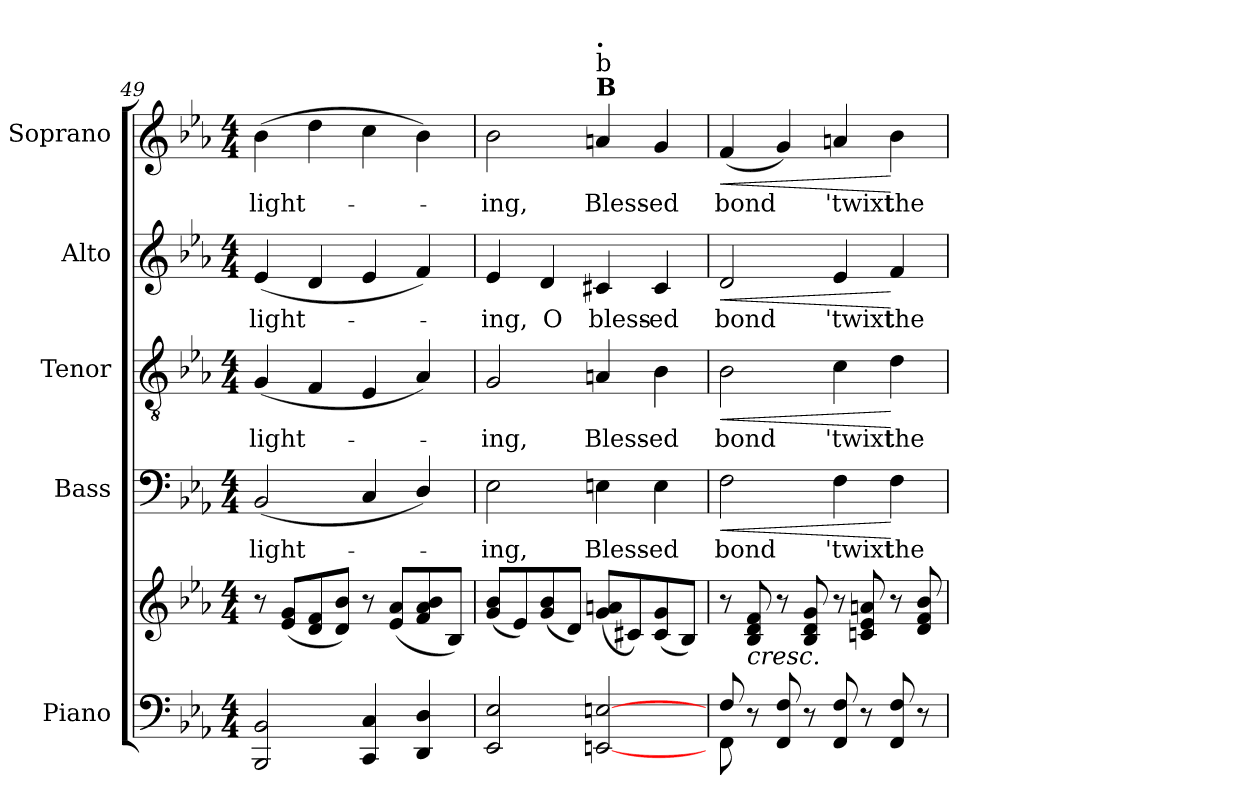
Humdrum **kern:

**kern	**kern	**kern	**text	**dynam	**kern	**text	**dynam	**kern	**text	**dynam	**kern	**text	**dynam
*part5	*part5	*part4	*part4	*part4	*part3	*part3	*part3	*part2	*part2	*part2	*part1	*part1	*part1
*staff6	*staff5	*staff4	*staff4	*staff4	*staff3	*staff3	*staff3	*staff2	*staff2	*staff2	*staff1	*staff1	*staff1
*I"Piano	*	*I"Bass	*	*	*I"Tenor	*	*	*I"Alto	*	*	*I"Soprano	*	*
*I'Pno.	*	*I'B.	*	*	*I'T.	*	*	*I'A.	*	*	*I'S.	*	*
*clefF4	*clefG2	*clefF4	*	*	*clefGv2	*	*	*clefG2	*	*	*clefG2	*	*
*	*	*	*	*	*ITrd7c12	*	*	*	*	*	*	*	*
*k[b-e-a-]	*k[b-e-a-]	*k[b-e-a-]	*	*	*k[b-e-a-]	*	*	*k[b-e-a-]	*	*	*k[b-e-a-]	*	*
*E-:	*E-:	*E-:	*	*	*E-:	*	*	*E-:	*	*	*E-:	*	*
*M4/4	*M4/4	*M4/4	*	*	*M4/4	*	*	*M4/4	*	*	*M4/4	*	*
=49	=49	=49	=49	=49	=49	=49	=49	=49	=49	=49	=49	=49	=49
!	!	!	!LO:LY:b:color=#000000	!	!	!	!	!	!	!	!	!	!
!	!	!	!	!	!	!LO:LY:b:color=#000000	!	!	!	!	!	!	!
!	!	!	!	!	!	!	!	!	!LO:LY:b:color=#000000	!	!	!	!
!	!	!	!	!	!	!	!	!	!	!	!	!LO:LY:b:color=#000000	!
2BBB-i/ 2BB-i	8r	(2BB-i/	-light-	.	(4GGi/	-light-	.	(4e-i/	-light-	.	(4b-i\	-light-	.
.	(8e-i/ 8giL	.	.	.	.	.	.	.	.	.	.	.	.
.	8di/ 8fi	.	.	.	4FFi/	.	.	4di/	.	.	4ddi\	.	.
.	8di/ 8b-iJ)	.	.	.	.	.	.	.	.	.	.	.	.
4CCi/ 4Ci	8r	4Ci/	.	.	4EE-i/	.	.	4e-i/	.	.	4cci\	.	.
.	(8e-i/ 8a-iL	.	.	.	.	.	.	.	.	.	.	.	.
4DDi/ 4Di	8fi/ 8a-i 8b-i	4Di/)	.	.	4AA-i/)	.	.	4fi/)	.	.	4b-i\)	.	.
.	8B-i/J)	.	.	.	.	.	.	.	.	.	.	.	.
=50	=50	=50	=50	=50	=50	=50	=50	=50	=50	=50	=50	=50	=50
!	!	!	!LO:LY:b:color=#000000	!	!	!	!	!	!	!	!	!	!
!	!	!	!	!	!	!LO:LY:b:color=#000000	!	!	!	!	!	!	!
!	!	!	!	!	!	!	!	!	!LO:LY:b:color=#000000	!	!	!	!
!	!	!	!	!	!	!	!	!	!	!	!	!LO:LY:b:color=#000000	!
2EE-i/ 2E-i	(8gi/ 8b-iL	2E-i\	-ing,	.	2GGi/	-ing,	.	4e-i/	-ing,	.	2b-i\	-ing,	.
.	8e-i/)	.	.	.	.	.	.	.	.	.	.	.	.
!	!	!	!	!	!	!	!	!	!LO:LY:b:color=#000000	!	!	!	!
.	(8gi/ 8b-i	.	.	.	.	.	.	4di/	O	.	.	.	.
.	8di/J)	.	.	.	.	.	.	.	.	.	.	.	.
!	!	!	!LO:LY:b:color=#000000	!	!	!	!	!	!	!	!	!	!
!	!	!	!	!	!	!LO:LY:b:color=#000000	!	!	!	!	!	!	!
!	!	!	!	!	!	!	!	!	!LO:LY:b:color=#000000	!	!	!	!
!	!	!	!	!	!	!	!	!	!	!	!LO:TX:a:B:t=B	!	!
!	!	!	!	!	!	!	!	!	!	!	!LO:TX:t=b	!	!
!	!	!	!	!	!	!	!	!	!	!	!LO:TX:B:t=.	!	!
!	!	!	!	!	!	!	!	!	!	!	!	!LO:LY:b:color=#000000	!
[<2EEni/ [>2Eni	(8gi/ 8aniL	4Eni\	Bless-	.	4AAni/	Bless-	.	4c#Xi/	bless-	.	4ani/	Bless-	.
.	8c#Xi/)	.	.	.	.	.	.	.	.	.	.	.	.
!	!	!	!LO:LY:b:color=#000000	!	!	!	!	!	!	!	!	!	!
!	!	!	!	!	!	!LO:LY:b:color=#000000	!	!	!	!	!	!	!
!	!	!	!	!	!	!	!	!	!LO:LY:b:color=#000000	!	!	!	!
!	!	!	!	!	!	!	!	!	!	!	!	!LO:LY:b:color=#000000	!
.	(8c#i/ 8gi	4Ei\	-ed	.	4BB-i\	-ed	.	4c#i/	-ed	.	4gi/	-ed	.
.	8B-i/J)	.	.	.	.	.	.	.	.	.	.	.	.
!!LO:LB:g=z
=51	=51	=51	=51	=51	=51	=51	=51	=51	=51	=51	=51	=51	=51
*^	*	*	*	*	*	*	*	*	*	*	*	*	*
!	!	!	!	!LO:LY:b:color=#000000	!LO:HP:b	!	!	!	!	!	!	!	!	!
!	!	!	!	!	!	!	!LO:LY:b:color=#000000	!LO:HP:b	!	!	!	!	!	!
!	!	!	!	!	!	!	!	!	!	!LO:LY:b:color=#000000	!LO:HP:b	!	!	!
!	!	!	!	!	!	!	!	!	!	!	!	!	!LO:LY:b:color=#000000	!LO:HP:b
8Fi/	8FFi\	8r	2Fi\	bond	<	2BB-i\	bond	<	2di/	bond	<	(4fi/	bond	<
!	!	!LO:TX:b:i:t=cresc.	!	!	!	!	!	!	!	!	!	!	!	!
8r	2..ryy	8B-i/ 8di 8fi	.	.	.	.	.	.	.	.	.	.	.	.
8FFi/ 8Fi	.	8r	.	.	.	.	.	.	.	.	.	4gi/)	.	.
8r	.	8B-i/ 8di 8gi	.	.	.	.	.	.	.	.	.	.	.	.
!	!	!	!	!LO:LY:b:color=#000000	!	!	!	!	!	!	!	!	!	!
!	!	!	!	!	!	!	!LO:LY:b:color=#000000	!	!	!	!	!	!	!
!	!	!	!	!	!	!	!	!	!	!LO:LY:b:color=#000000	!	!	!	!
!	!	!	!	!	!	!	!	!	!	!	!	!	!LO:LY:b:color=#000000	!
8FFi/ 8Fi	.	8r	4Fi\	'twixt	.	4Ci\	'twixt	.	4e-i/	'twixt	.	4ani/	'twixt	.
8r	.	8cni/ 8e-i 8ani	.	.	.	.	.	.	.	.	.	.	.	.
!	!	!	!	!LO:LY:b:color=#000000	!	!	!	!	!	!	!	!	!	!
!	!	!	!	!	!	!	!LO:LY:b:color=#000000	!	!	!	!	!	!	!
!	!	!	!	!	!	!	!	!	!	!LO:LY:b:color=#000000	!	!	!	!
!	!	!	!	!	!	!	!	!	!	!	!	!	!LO:LY:b:color=#000000	!
8FFi/ 8Fi	.	8r	4Fi\	the	[	4Di\	the	[	4fi/	the	[	4b-i\	the	[
8r	.	8di/ 8fi 8b-i	.	.	.	.	.	.	.	.	.	.	.	.
*v	*v	*	*	*	*	*	*	*	*	*	*	*	*	*
=	=	=	=	=	=	=	=	=	=	=	=	=	=
*-	*-	*-	*-	*-	*-	*-	*-	*-	*-	*-	*-	*-	*-
